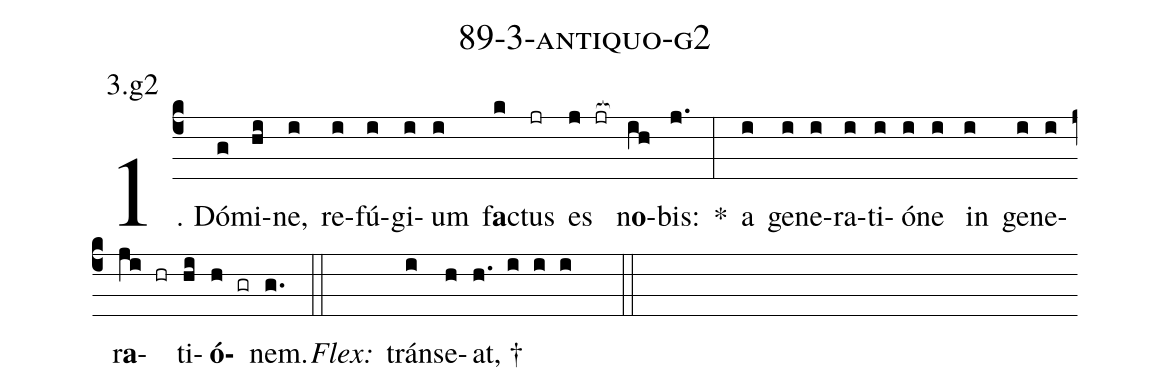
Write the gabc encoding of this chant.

name: 89-3-antiquo-g2;
annotation: 3.g2;
%%
(c4)1. Dó(g)mi(hi)ne,(i) re(i)fú(i)gi(i)um(i) f<b>a</b>c(k)tus(jr) es(j jr[ocb:1{]) n<b>o</b>(ih[ocb:0}])bis:(j.) *(:) a(i) ge(i)ne(i)ra(i)ti(i)ó(i)ne(i) in(i) ge(i)ne(i)r<b>a</b>(ji hr)ti(hi)<b>ó</b>(h gr)nem.(g.) (::)
<i>Flex:</i>()  tráns(i)e(h)at, †(h. i i i  ::)
